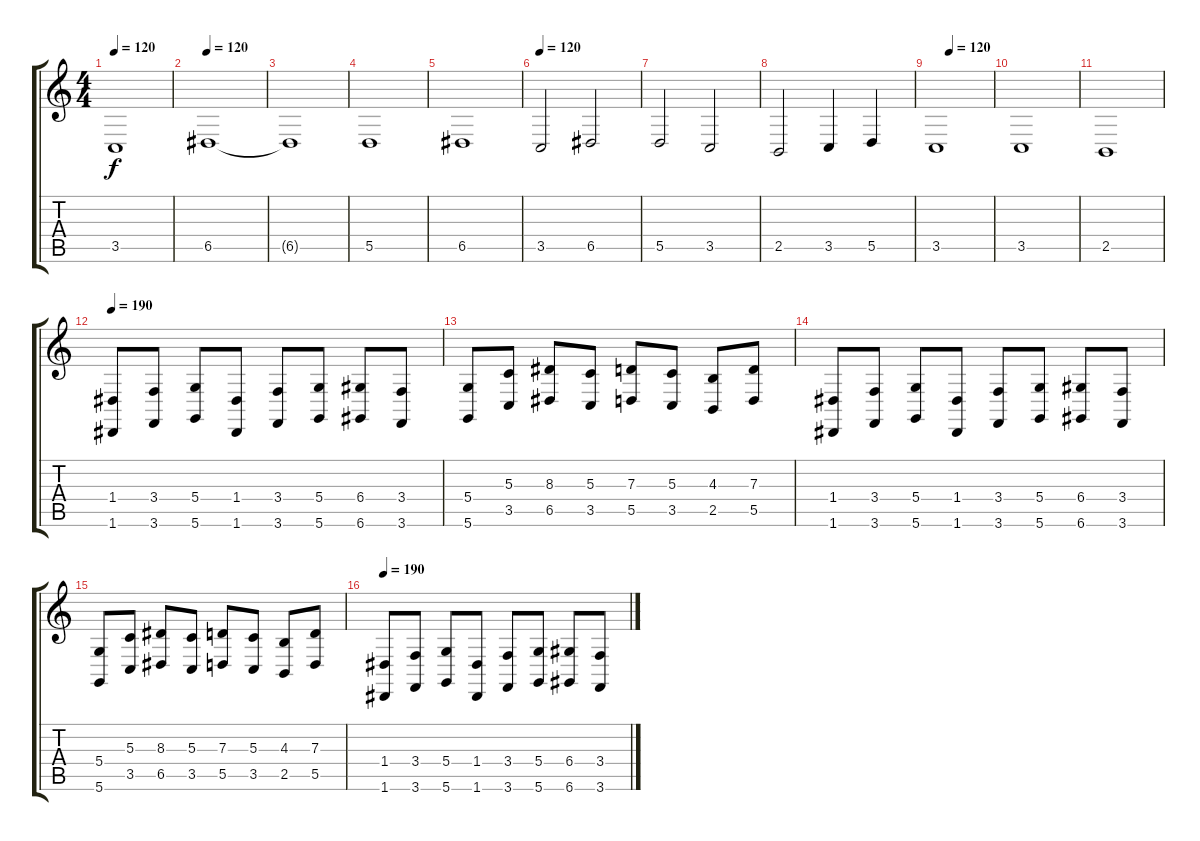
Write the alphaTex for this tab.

\track "" {instrument churchorgan}
\staff {score tabs}
\tuning (E4 B3 G3 D3 A2 D2) {hide}
\ts (4 4)
\tempo 120
\clef g2
\ks c
3.5.1{dy f} |
\tempo 120
6.5.1 |
6.5{t}.1 |
5.5.1 |
6.5.1 |
\tempo 120
3.5.2 6.5.2 |
5.5.2 3.5.2 |
2.5.2 3.5.4 5.5.4 |
\tempo (120 0.25)
3.5.1 |
3.5.1 |
2.5.1 |
\tempo 190
(1.4 1.6).8 (3.4 3.6).8 (5.4 5.6).8 (1.4 1.6).8 (3.4 3.6).8 (5.4 5.6).8 (6.4 6.6).8 (3.4 3.6).8 |
(5.4 5.6).8 (5.3 3.5).8 (8.3 6.5).8 (5.3 3.5).8 (7.3 5.5).8 (5.3 3.5).8 (4.3 2.5).8 (7.3 5.5).8 |
(1.4 1.6).8 (3.4 3.6).8 (5.4 5.6).8 (1.4 1.6).8 (3.4 3.6).8 (5.4 5.6).8 (6.4 6.6).8 (3.4 3.6).8 |
(5.4 5.6).8 (5.3 3.5).8 (8.3 6.5).8 (5.3 3.5).8 (7.3 5.5).8 (5.3 3.5).8 (4.3 2.5).8 (7.3 5.5).8 |
\tempo 190
(1.4 1.6).8 (3.4 3.6).8 (5.4 5.6).8 (1.4 1.6).8 (3.4 3.6).8 (5.4 5.6).8 (6.4 6.6).8 (3.4 3.6).8
